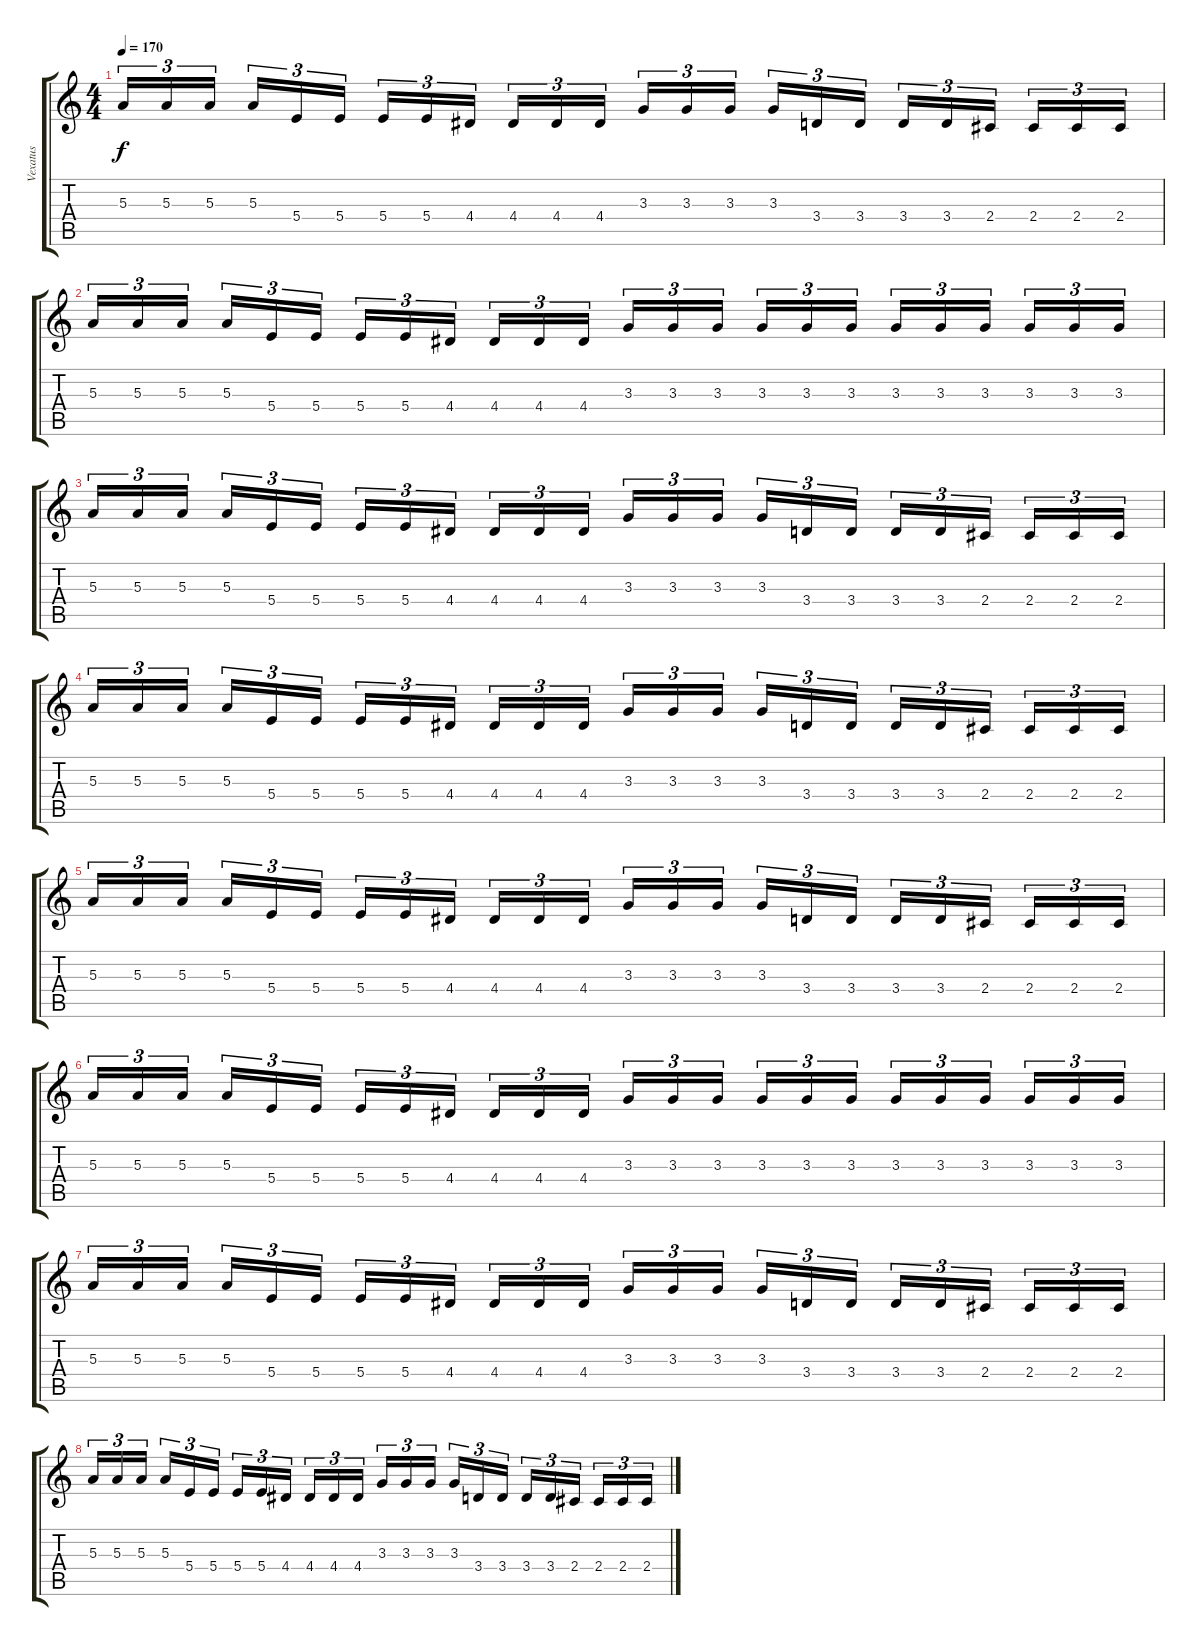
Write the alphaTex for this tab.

\track ("Vexatus" "Vexatus") {instrument distortionguitar}
\staff {score tabs}
\tuning (Db4 Ab3 E3 B2 Gb2 Db2) {hide}
\ts (4 4)
\tempo 170
\clef g2
\ks c
5.3.16{tu (3 2) dy f} 5.3.16{tu (3 2)} 5.3.16{tu (3 2) beam splitsecondary} 5.3.16{tu (3 2)} 5.4.16{tu (3 2)} 5.4.16{tu (3 2)} 5.4.16{tu (3 2)} 5.4.16{tu (3 2)} 4.4.16{tu (3 2) beam splitsecondary} 4.4.16{tu (3 2)} 4.4.16{tu (3 2)} 4.4.16{tu (3 2)} 3.3.16{tu (3 2)} 3.3.16{tu (3 2)} 3.3.16{tu (3 2) beam splitsecondary} 3.3.16{tu (3 2)} 3.4.16{tu (3 2)} 3.4.16{tu (3 2)} 3.4.16{tu (3 2)} 3.4.16{tu (3 2)} 2.4.16{tu (3 2) beam splitsecondary} 2.4.16{tu (3 2)} 2.4.16{tu (3 2)} 2.4.16{tu (3 2)} |
5.3.16{tu (3 2)} 5.3.16{tu (3 2)} 5.3.16{tu (3 2) beam splitsecondary} 5.3.16{tu (3 2)} 5.4.16{tu (3 2)} 5.4.16{tu (3 2)} 5.4.16{tu (3 2)} 5.4.16{tu (3 2)} 4.4.16{tu (3 2) beam splitsecondary} 4.4.16{tu (3 2)} 4.4.16{tu (3 2)} 4.4.16{tu (3 2)} 3.3.16{tu (3 2)} 3.3.16{tu (3 2)} 3.3.16{tu (3 2) beam splitsecondary} 3.3.16{tu (3 2)} 3.3.16{tu (3 2)} 3.3.16{tu (3 2)} 3.3.16{tu (3 2)} 3.3.16{tu (3 2)} 3.3.16{tu (3 2) beam splitsecondary} 3.3.16{tu (3 2)} 3.3.16{tu (3 2)} 3.3.16{tu (3 2)} |
5.3.16{tu (3 2)} 5.3.16{tu (3 2)} 5.3.16{tu (3 2) beam splitsecondary} 5.3.16{tu (3 2)} 5.4.16{tu (3 2)} 5.4.16{tu (3 2)} 5.4.16{tu (3 2)} 5.4.16{tu (3 2)} 4.4.16{tu (3 2) beam splitsecondary} 4.4.16{tu (3 2)} 4.4.16{tu (3 2)} 4.4.16{tu (3 2)} 3.3.16{tu (3 2)} 3.3.16{tu (3 2)} 3.3.16{tu (3 2) beam splitsecondary} 3.3.16{tu (3 2)} 3.4.16{tu (3 2)} 3.4.16{tu (3 2)} 3.4.16{tu (3 2)} 3.4.16{tu (3 2)} 2.4.16{tu (3 2) beam splitsecondary} 2.4.16{tu (3 2)} 2.4.16{tu (3 2)} 2.4.16{tu (3 2)} |
5.3.16{tu (3 2)} 5.3.16{tu (3 2)} 5.3.16{tu (3 2) beam splitsecondary} 5.3.16{tu (3 2)} 5.4.16{tu (3 2)} 5.4.16{tu (3 2)} 5.4.16{tu (3 2)} 5.4.16{tu (3 2)} 4.4.16{tu (3 2) beam splitsecondary} 4.4.16{tu (3 2)} 4.4.16{tu (3 2)} 4.4.16{tu (3 2)} 3.3.16{tu (3 2)} 3.3.16{tu (3 2)} 3.3.16{tu (3 2) beam splitsecondary} 3.3.16{tu (3 2)} 3.4.16{tu (3 2)} 3.4.16{tu (3 2)} 3.4.16{tu (3 2)} 3.4.16{tu (3 2)} 2.4.16{tu (3 2) beam splitsecondary} 2.4.16{tu (3 2)} 2.4.16{tu (3 2)} 2.4.16{tu (3 2)} |
5.3.16{tu (3 2)} 5.3.16{tu (3 2)} 5.3.16{tu (3 2) beam splitsecondary} 5.3.16{tu (3 2)} 5.4.16{tu (3 2)} 5.4.16{tu (3 2)} 5.4.16{tu (3 2)} 5.4.16{tu (3 2)} 4.4.16{tu (3 2) beam splitsecondary} 4.4.16{tu (3 2)} 4.4.16{tu (3 2)} 4.4.16{tu (3 2)} 3.3.16{tu (3 2)} 3.3.16{tu (3 2)} 3.3.16{tu (3 2) beam splitsecondary} 3.3.16{tu (3 2)} 3.4.16{tu (3 2)} 3.4.16{tu (3 2)} 3.4.16{tu (3 2)} 3.4.16{tu (3 2)} 2.4.16{tu (3 2) beam splitsecondary} 2.4.16{tu (3 2)} 2.4.16{tu (3 2)} 2.4.16{tu (3 2)} |
5.3.16{tu (3 2)} 5.3.16{tu (3 2)} 5.3.16{tu (3 2) beam splitsecondary} 5.3.16{tu (3 2)} 5.4.16{tu (3 2)} 5.4.16{tu (3 2)} 5.4.16{tu (3 2)} 5.4.16{tu (3 2)} 4.4.16{tu (3 2) beam splitsecondary} 4.4.16{tu (3 2)} 4.4.16{tu (3 2)} 4.4.16{tu (3 2)} 3.3.16{tu (3 2)} 3.3.16{tu (3 2)} 3.3.16{tu (3 2) beam splitsecondary} 3.3.16{tu (3 2)} 3.3.16{tu (3 2)} 3.3.16{tu (3 2)} 3.3.16{tu (3 2)} 3.3.16{tu (3 2)} 3.3.16{tu (3 2) beam splitsecondary} 3.3.16{tu (3 2)} 3.3.16{tu (3 2)} 3.3.16{tu (3 2)} |
5.3.16{tu (3 2)} 5.3.16{tu (3 2)} 5.3.16{tu (3 2) beam splitsecondary} 5.3.16{tu (3 2)} 5.4.16{tu (3 2)} 5.4.16{tu (3 2)} 5.4.16{tu (3 2)} 5.4.16{tu (3 2)} 4.4.16{tu (3 2) beam splitsecondary} 4.4.16{tu (3 2)} 4.4.16{tu (3 2)} 4.4.16{tu (3 2)} 3.3.16{tu (3 2)} 3.3.16{tu (3 2)} 3.3.16{tu (3 2) beam splitsecondary} 3.3.16{tu (3 2)} 3.4.16{tu (3 2)} 3.4.16{tu (3 2)} 3.4.16{tu (3 2)} 3.4.16{tu (3 2)} 2.4.16{tu (3 2) beam splitsecondary} 2.4.16{tu (3 2)} 2.4.16{tu (3 2)} 2.4.16{tu (3 2)} |
5.3.16{tu (3 2)} 5.3.16{tu (3 2)} 5.3.16{tu (3 2) beam splitsecondary} 5.3.16{tu (3 2)} 5.4.16{tu (3 2)} 5.4.16{tu (3 2)} 5.4.16{tu (3 2)} 5.4.16{tu (3 2)} 4.4.16{tu (3 2) beam splitsecondary} 4.4.16{tu (3 2)} 4.4.16{tu (3 2)} 4.4.16{tu (3 2)} 3.3.16{tu (3 2)} 3.3.16{tu (3 2)} 3.3.16{tu (3 2) beam splitsecondary} 3.3.16{tu (3 2)} 3.4.16{tu (3 2)} 3.4.16{tu (3 2)} 3.4.16{tu (3 2)} 3.4.16{tu (3 2)} 2.4.16{tu (3 2) beam splitsecondary} 2.4.16{tu (3 2)} 2.4.16{tu (3 2)} 2.4.16{tu (3 2)}
